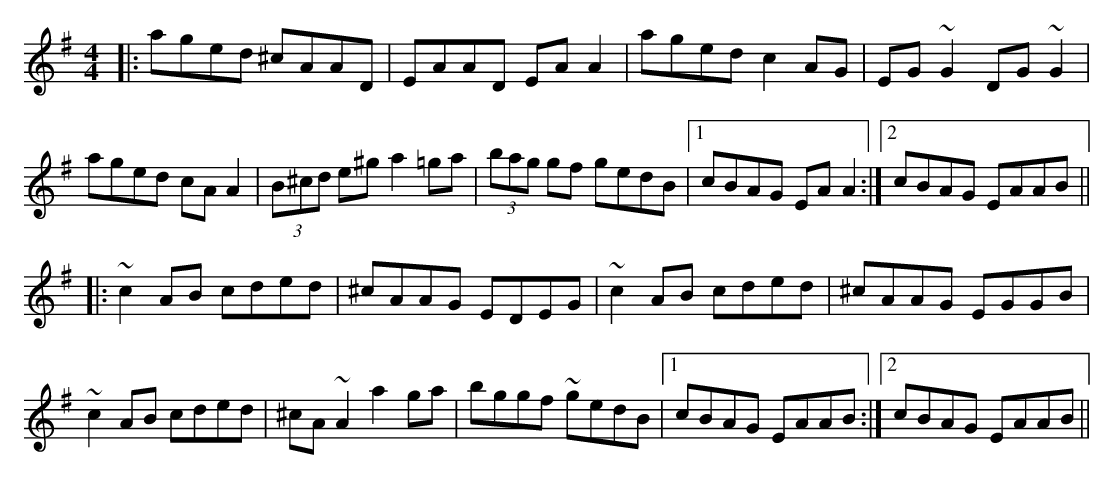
X:1
M:4/4
K:Ador
|:aged ^cAAD|EAAD EAA2|aged c2AG|EG~G2 DG~G2|
aged cAA2|(3B^cd e^g a2=ga|(3bag gf gedB|1 cBAG EA A2:|2 cBAG EAAB||
|:~c2AB cded|^cAAG EDEG|~c2AB cded|^cAAG EGGB|
~c2AB cded|^cA~A2 a2ga|bggf ~gedB|1 cBAG EAAB 2:|2 cBAG EAAB||
